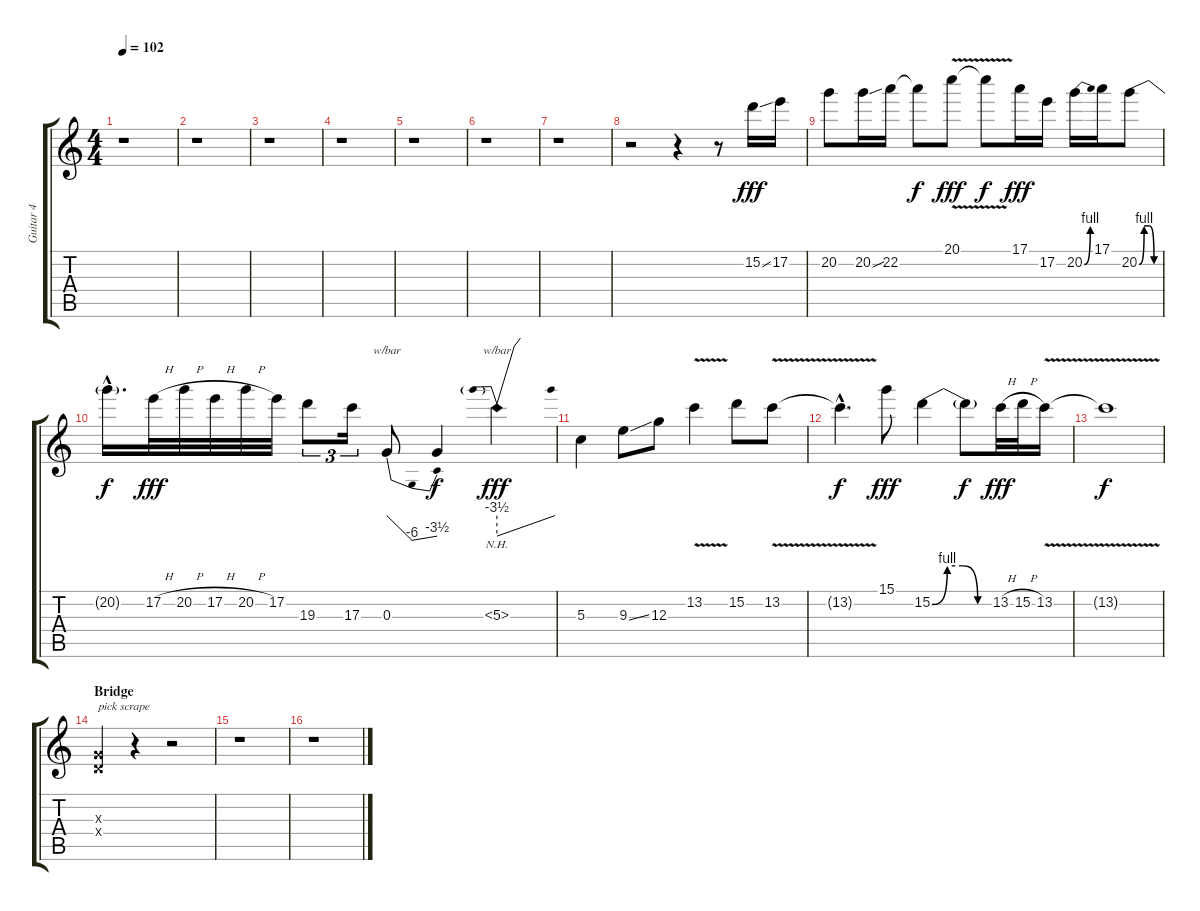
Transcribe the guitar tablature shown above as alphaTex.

\track ("Guitar 4" "Guitar 4") {instrument distortionguitar}
\staff {score tabs}
\tuning (E4 B3 G3 D3 A2 E2) {hide}
\ts (4 4)
\tempo 102
\clef g2
\ks c
r.1{dy fff} |
r.1 |
r.1 |
r.1 |
r.1 |
r.1 |
r.1 |
r.2 r.4 r.8 15.2{ss}.16 17.2.16 |
20.2.8 20.2{sou}.16 22.2.16 22.2{t}.8{dy f} 20.1{v}.8{dy fff} 20.1{t}.8{dy f} 17.1.16{dy fff} 17.2.16 20.2{be (bend 0 0 60 4)}.16 17.1.16 20.2{be (custom 0 0 15 4 30 4 45 0 60 0)}.8 |
20.2{hac t}.16{d dy f} 17.2{h}.32{dy fff} 20.2{h}.32 17.2{h}.32 20.2{h}.32 17.2.32 19.3.8{tu (3 2)} 17.3.16{tu (3 2)} 0.3.8{tbe (dip default 0 0 15 -24 60 -14)} 0.3{t}.4{dy f} 5.3{nh}.4{tbe (predivedive default 0 -14 60 0) dy fff} |
5.3.4 9.3{ss}.8 12.3.8 13.2{v}.4 15.2.8 13.2{v}.8 |
13.2{hac t}.4{d dy f} 15.1.8{dy fff} 15.2{be (custom 0 0 15 4 30 4 45 0 60 0)}.4 15.2{t}.8{dy f} 13.2{h}.32{dy fff} 15.2{h}.32 13.2{v}.16 |
13.2{t}.1{dy f} |
\section ("" "Bridge")
(0.3{x} 0.4{x}).4{txt "pick scrape"} r.4 r.2 |
r.1 |
r.1
